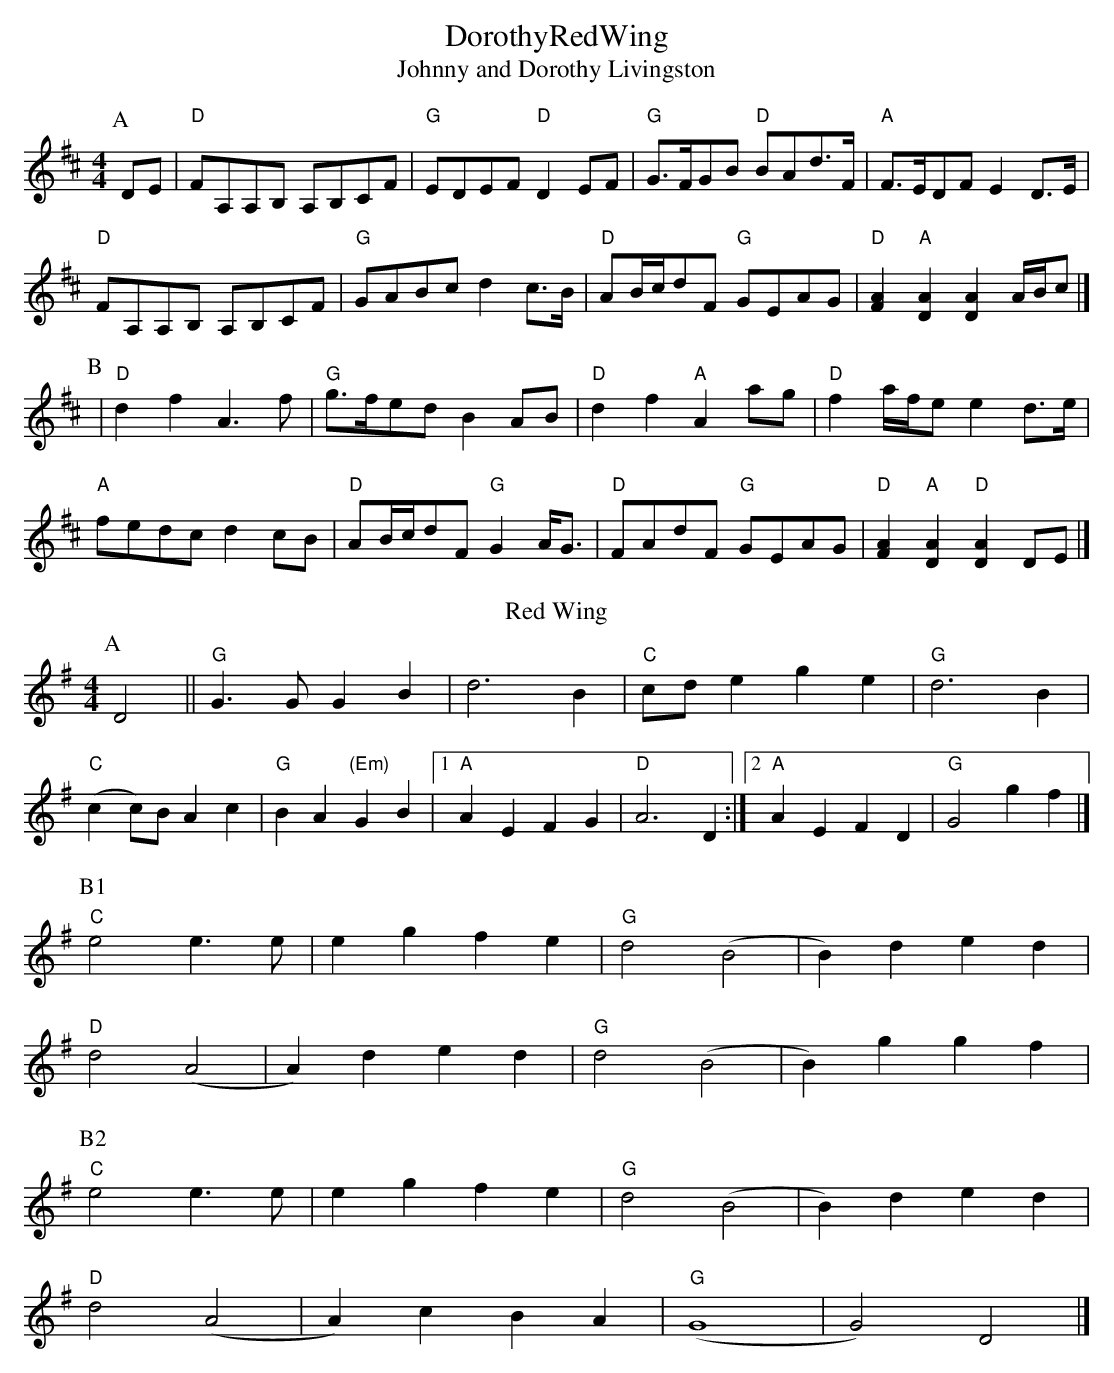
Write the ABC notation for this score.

X:1
T:DorothyRedWing
T:
T:Johnny and Dorothy Livingston
M:4/4
L:1/8
K:Dmaj
P:A
DE |"D" FA,A,B, A,B,CF |"G" EDEF "D" D2 EF |"G" G>FGB "D" BAd>F |"A" F>EDF E2 D>E |
"D" FA,A,B, A,B,CF |"G" GABc d2 c>B |"D" AB/c/dF "G" GEAG |"D" [F2A2] "A" [D2A2] [D2A2] A/B/c |]
P:B
|"D" d2 f2 A3 f |"G" g>fed B2 AB |"D" d2 f2 "A" A2 ag |"D" f2 a/f/e e2 d>e |
"A" fedc d2 cB |"D" AB/c/dF "G" G2 A<G |"D" FAdF "G" GEAG |"D" [F2A2] "A" [D2A2] "D" [D2A2] DE |]
T:Red Wing
M:4/4
L:1/8
K:Gmaj
P:A
D4 || "G" G3 G G2  B2 | d6 B2 | "C" cd e2 g2 e2 | "G" d6 B2 |
"C"(c2 c)B A2 c2 | "G" B2 A2 "(Em)"G2 B2 |1 "A" A2 E2 F2 G2 |"D" A6 D2:|2 "A" A2 E2 F2 D2 |"G" G4 g2 f2 |]
P:B1
"C" e4 e3 e |e2 g2 f2 e2 |"G" d4 (B4 | B2) d2 e2 d2 |
"D" d4 (A4 | A2) d2 e2 d2 |"G" d4 (B4 | B2) g2 g2 f2 |
P:B2
"C" e4 e3 e | e2 g2 f2 e2 |"G" d4 (B4 | B2) d2 e2 d2 |
"D" d4 (A4 | A2) c2 B2 A2 |"G" (G8 | G4) D4 |]
